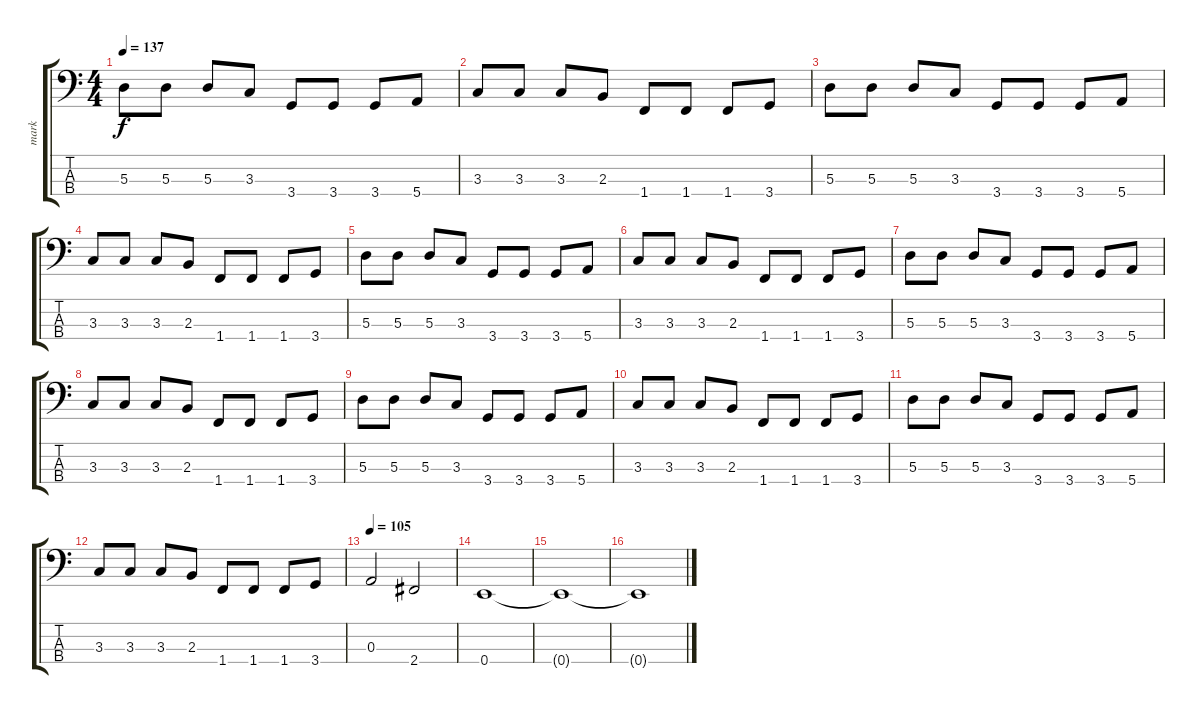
\track ("mark" "mark") {instrument electricbasspick}
\staff {score tabs}
\tuning (G2 D2 A1 E1) {hide}
\ts (4 4)
\tempo 137
\clef f4
\ks c
5.3.8{dy f} 5.3.8 5.3.8 3.3.8 3.4.8 3.4.8 3.4.8 5.4.8 |
3.3.8 3.3.8 3.3.8 2.3.8 1.4.8 1.4.8 1.4.8 3.4.8 |
5.3.8 5.3.8 5.3.8 3.3.8 3.4.8 3.4.8 3.4.8 5.4.8 |
3.3.8 3.3.8 3.3.8 2.3.8 1.4.8 1.4.8 1.4.8 3.4.8 |
5.3.8 5.3.8 5.3.8 3.3.8 3.4.8 3.4.8 3.4.8 5.4.8 |
3.3.8 3.3.8 3.3.8 2.3.8 1.4.8 1.4.8 1.4.8 3.4.8 |
5.3.8 5.3.8 5.3.8 3.3.8 3.4.8 3.4.8 3.4.8 5.4.8 |
3.3.8 3.3.8 3.3.8 2.3.8 1.4.8 1.4.8 1.4.8 3.4.8 |
5.3.8 5.3.8 5.3.8 3.3.8 3.4.8 3.4.8 3.4.8 5.4.8 |
3.3.8 3.3.8 3.3.8 2.3.8 1.4.8 1.4.8 1.4.8 3.4.8 |
5.3.8 5.3.8 5.3.8 3.3.8 3.4.8 3.4.8 3.4.8 5.4.8 |
3.3.8 3.3.8 3.3.8 2.3.8 1.4.8 1.4.8 1.4.8 3.4.8 |
\tempo 105
0.3.2 2.4.2 |
0.4.1 |
0.4{t}.1 |
0.4{t}.1
